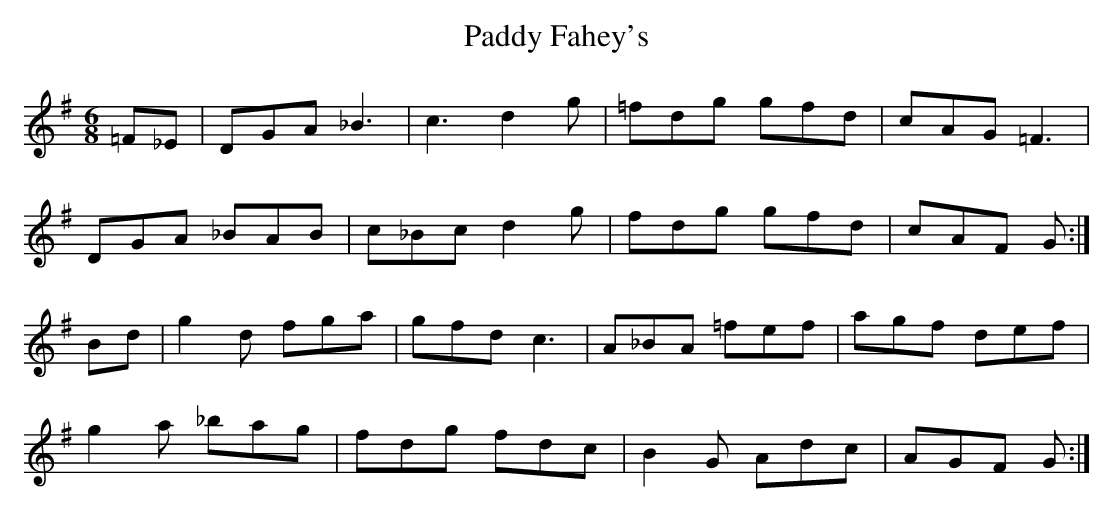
X:1
T:Fahey's, Paddy
M:6/8
L:1/8
K:G Major
=F_E|DGA _B3|c3 d2g|=fdg gfd|cAG =F3|!
DGA _BAB|c_Bc d2g|fdg gfd|cAF G:|!
Bd|g2d fga|gfd c3|A_BA =fef|agf def|!
g2a _bag|fdg fdc|B2G Adc|AGF G:|!
